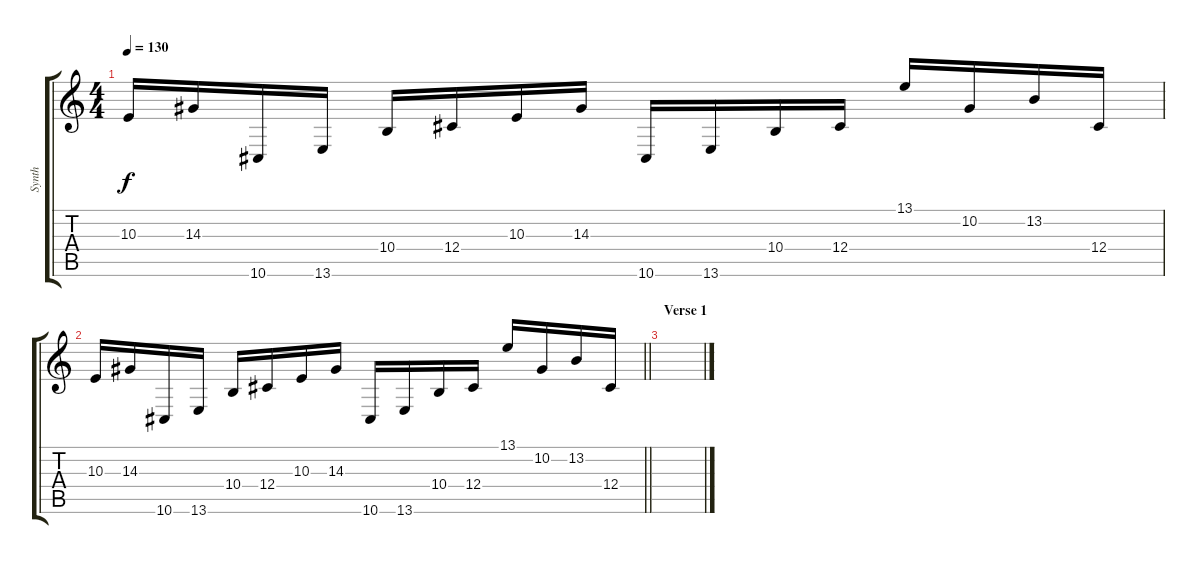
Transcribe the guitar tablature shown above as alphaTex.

\track ("Synth" "Synth") {instrument lead1square}
\staff {score tabs}
\tuning (Eb4 Bb3 Gb3 Db3 Ab2 Eb2) {hide}
\ts (4 4)
\tempo 130
\clef g2
\ks c
10.3.16{dy f} 14.3.16 10.6.16 13.6.16 10.4.16 12.4.16 10.3.16 14.3.16 10.6.16 13.6.16 10.4.16 12.4.16 13.1.16 10.2.16 13.2.16 12.4.16 |
\barLineRight lightlight
10.3.16 14.3.16 10.6.16 13.6.16 10.4.16 12.4.16 10.3.16 14.3.16 10.6.16 13.6.16 10.4.16 12.4.16 13.1.16 10.2.16 13.2.16 12.4.16 |
\section ("" "Verse 1")
